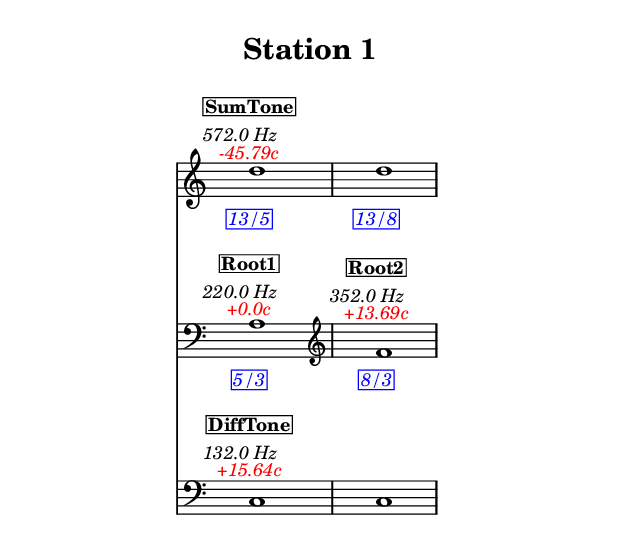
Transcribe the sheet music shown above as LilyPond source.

\version "2.20.0"
\language "english"

#(set-default-paper-size "a6" 'portrait)
#(set-global-staff-size 16)

\header {
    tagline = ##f
    title = \markup {
        \pad-around
            #3
            "Station 1"
        }
}

\layout {
    indent = #25
}

\paper {
    systems-per-page = 1
}

\score {
    \new Score
    <<
        \new Staff
        \with
        {
            \remove Time_signature_engraver
        }
        {
            \clef "treble"
            d''1
            - \tweak color #red
            ^ \markup {
                \halign
                    #0
                    \italic
                        {
                            -45.79c
                        }
                }
            ^ \markup {
                \halign
                    #1
                    \italic
                        {
                            572.0
                            Hz
                        }
                }
            ^ \markup {
                \pad-around
                    #1
                    \box
                        \vcenter
                            \halign
                                #0
                                \bold
                                    {
                                        SumTone
                                    }
                }
            - \tweak color #blue
            _ \markup {
                \pad-around
                    #1
                    \box
                        \halign
                            #0
                            \italic
                                {
                                    13/5
                                }
                }
            \override Score.NonMusicalPaperColumn.padding = #5
            \clef "treble"
            d''1
            - \tweak color #blue
            _ \markup {
                \pad-around
                    #1
                    \box
                        \halign
                            #0
                            \italic
                                {
                                    13/8
                                }
                }
        }
        \new Staff
        \with
        {
            \remove Time_signature_engraver
        }
        {
            \clef "bass"
            a1
            - \tweak color #red
            ^ \markup {
                \halign
                    #0
                    \italic
                        {
                            +0.0c
                        }
                }
            ^ \markup {
                \halign
                    #1
                    \italic
                        {
                            220.0
                            Hz
                        }
                }
            ^ \markup {
                \pad-around
                    #1
                    \box
                        \vcenter
                            \halign
                                #0
                                \bold
                                    {
                                        Root1
                                    }
                }
            - \tweak color #blue
            _ \markup {
                \pad-around
                    #1
                    \box
                        \halign
                            #0
                            \italic
                                {
                                    5/3
                                }
                }
            \clef "treble"
            f'1
            - \tweak color #red
            ^ \markup {
                \halign
                    #0
                    \italic
                        {
                            +13.69c
                        }
                }
            ^ \markup {
                \halign
                    #1
                    \italic
                        {
                            352.0
                            Hz
                        }
                }
            ^ \markup {
                \pad-around
                    #1
                    \box
                        \vcenter
                            \halign
                                #0
                                \bold
                                    {
                                        Root2
                                    }
                }
            - \tweak color #blue
            _ \markup {
                \pad-around
                    #1
                    \box
                        \halign
                            #0
                            \italic
                                {
                                    8/3
                                }
                }
        }
        \new Staff
        \with
        {
            \remove Time_signature_engraver
        }
        {
            \clef "bass"
            c1
            - \tweak color #red
            ^ \markup {
                \halign
                    #0
                    \italic
                        {
                            +15.64c
                        }
                }
            ^ \markup {
                \halign
                    #1
                    \italic
                        {
                            132.0
                            Hz
                        }
                }
            ^ \markup {
                \pad-around
                    #1
                    \box
                        \vcenter
                            \halign
                                #0
                                \bold
                                    {
                                        DiffTone
                                    }
                }
            \clef "bass"
            c1
        }
    >>
}